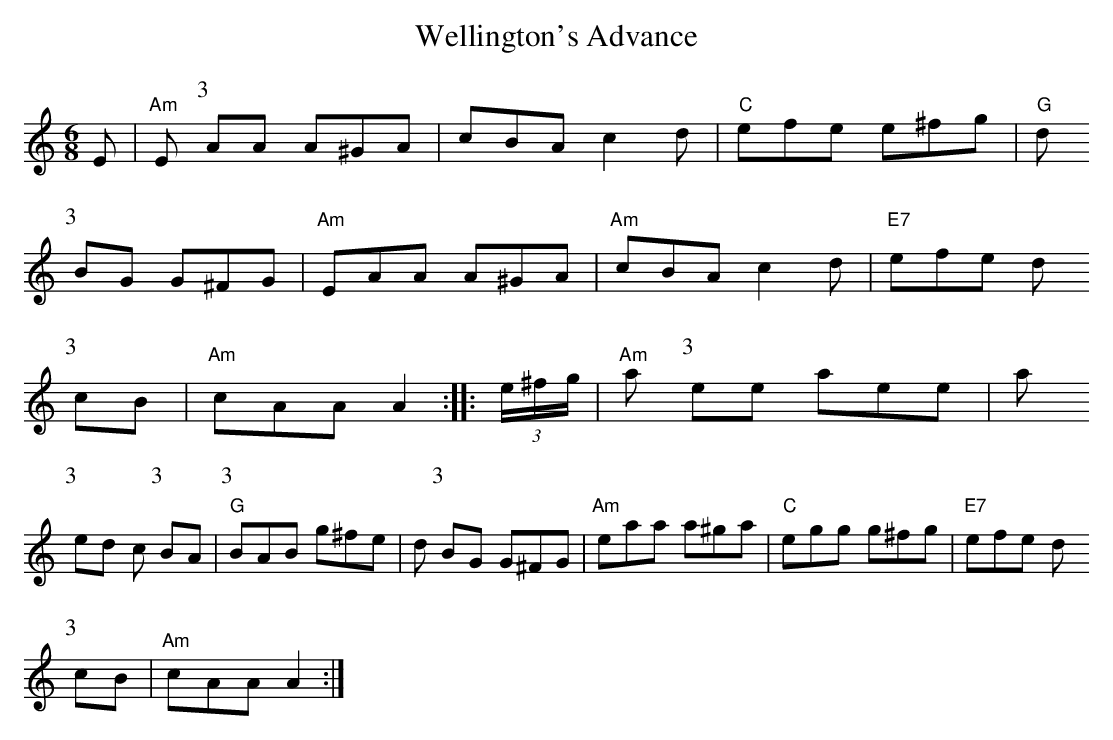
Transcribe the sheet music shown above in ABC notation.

X:1
T:Wellington's Advance
M:6/8
K:Am
E|"Am"E\
P:3
AA A^GA|cBA c2d|"C"efe e^fg|"G"d
P:3
BG G^FG|"Am"EAA A^GA|"Am"cBA c2d|"E7"efe d
P:3
cB|"Am"cAA A2::(3e/2^f/2g/2|"Am"a\
P:3
ee aee|a
P:3
ed c\
P:3
BA|"G"\
P:3
BAB g^fe|d\
P:3
BG G^FG|"Am"eaa a^ga|"C"egg g^fg|"E7"efe d
P:3
cB|"Am"cAA A2:|
